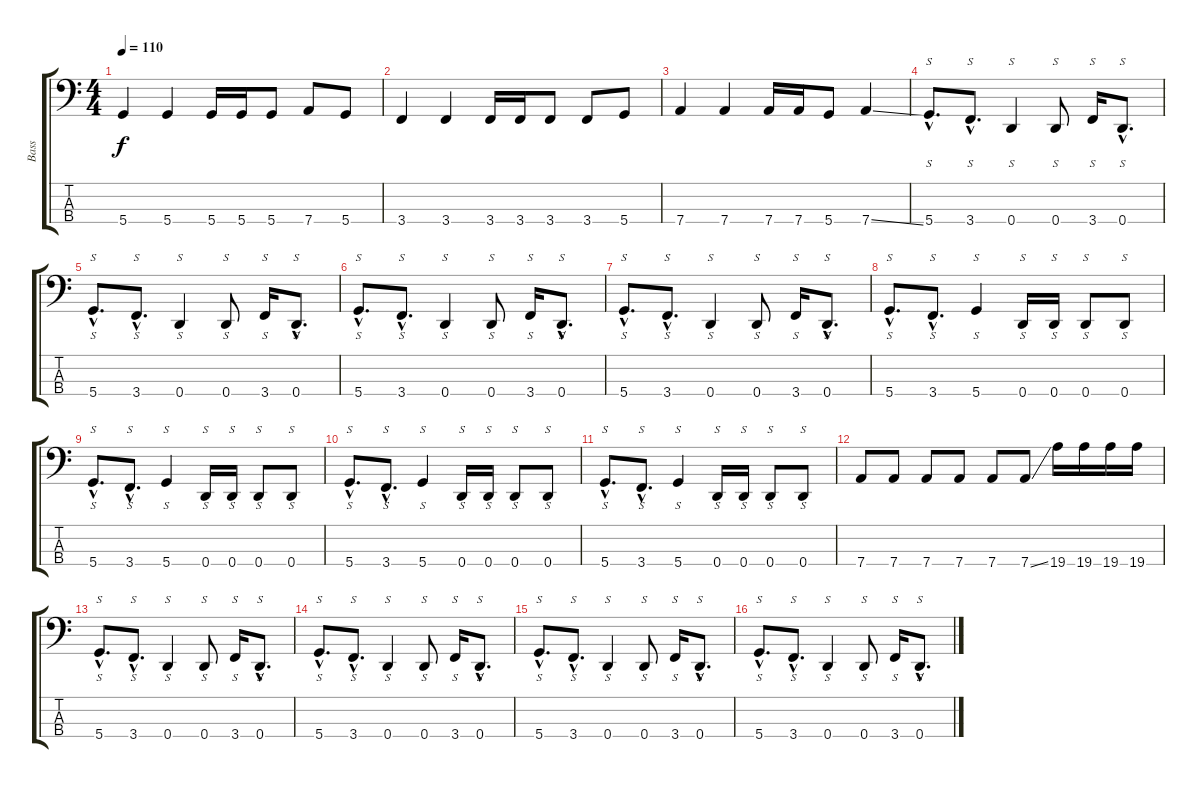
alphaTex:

\track ("Bass" "Bass") {instrument electricbassfinger}
\staff {score tabs}
\tuning (G2 D2 A1 D1) {hide}
\ts (4 4)
\tempo 110
\clef f4
\ks c
5.4.4{dy f} 5.4.4 5.4.16 5.4.16 5.4.8 7.4.8 5.4.8 |
3.4.4 3.4.4 3.4.16 3.4.16 3.4.8 3.4.8 5.4.8 |
7.4.4 7.4.4 7.4.16 7.4.16 5.4.8 7.4{ss}.4 |
5.4{hac}.8{s d instrument slapbass1} 3.4{hac}.8{s d} 0.4.4{s} 0.4.8{s} 3.4.16{s} 0.4{hac}.8{s d} |
5.4{hac}.8{s d} 3.4{hac}.8{s d} 0.4.4{s} 0.4.8{s} 3.4.16{s} 0.4{hac}.8{s d} |
5.4{hac}.8{s d} 3.4{hac}.8{s d} 0.4.4{s} 0.4.8{s} 3.4.16{s} 0.4{hac}.8{s d} |
5.4{hac}.8{s d} 3.4{hac}.8{s d} 0.4.4{s} 0.4.8{s} 3.4.16{s} 0.4{hac}.8{s d} |
5.4{hac}.8{s d} 3.4{hac}.8{s d} 5.4.4{s} 0.4.16{s} 0.4.16{s} 0.4.8{s} 0.4.8{s} |
5.4{hac}.8{s d} 3.4{hac}.8{s d} 5.4.4{s} 0.4.16{s} 0.4.16{s} 0.4.8{s} 0.4.8{s} |
5.4{hac}.8{s d} 3.4{hac}.8{s d} 5.4.4{s} 0.4.16{s} 0.4.16{s} 0.4.8{s} 0.4.8{s} |
5.4{hac}.8{s d} 3.4{hac}.8{s d} 5.4.4{s} 0.4.16{s} 0.4.16{s} 0.4.8{s} 0.4.8{s} |
7.4.8{instrument electricbassfinger} 7.4.8 7.4.8 7.4.8 7.4.8 7.4{ss}.8 19.4.16 19.4.16 19.4.16 19.4.16 |
5.4{hac}.8{s d instrument slapbass1} 3.4{hac}.8{s d} 0.4.4{s} 0.4.8{s} 3.4.16{s} 0.4{hac}.8{s d} |
5.4{hac}.8{s d} 3.4{hac}.8{s d} 0.4.4{s} 0.4.8{s} 3.4.16{s} 0.4{hac}.8{s d} |
5.4{hac}.8{s d} 3.4{hac}.8{s d} 0.4.4{s} 0.4.8{s} 3.4.16{s} 0.4{hac}.8{s d} |
5.4{hac}.8{s d} 3.4{hac}.8{s d} 0.4.4{s} 0.4.8{s} 3.4.16{s} 0.4{hac}.8{s d}
